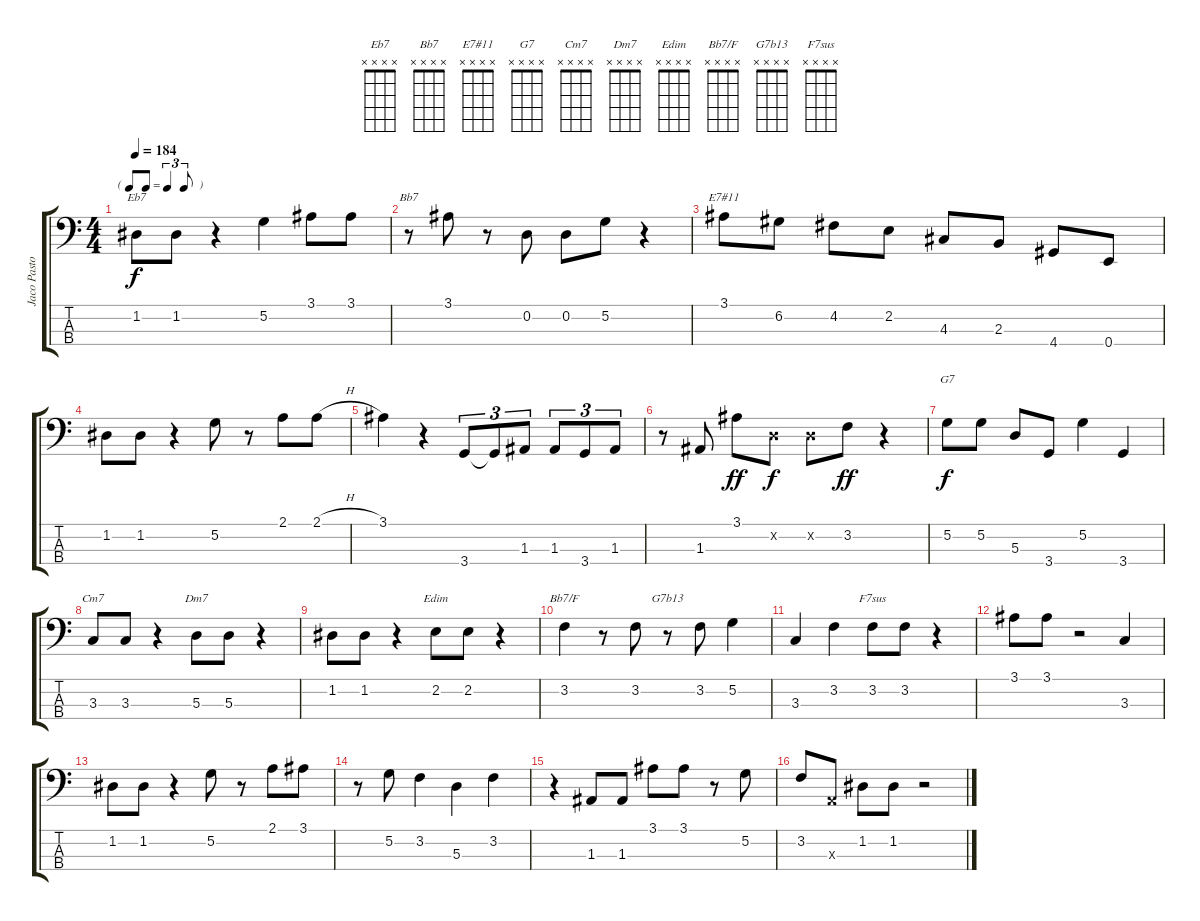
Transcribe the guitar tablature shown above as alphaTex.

\track ("Jaco Pastorius" "Jaco Pasto") {instrument fretlessbass}
\staff {score tabs}
\tuning (G2 D2 A1 E1) {hide}
\chord ("Eb7" x x x x) {firstfret 0}
\chord ("Bb7" x x x x) {firstfret 0}
\chord ("E7#11" x x x x) {firstfret 0}
\chord ("G7" x x x x) {firstfret 0}
\chord ("Cm7" x x x x) {firstfret 0}
\chord ("Dm7" x x x x) {firstfret 0}
\chord ("Edim" x x x x) {firstfret 0}
\chord ("Bb7/F" x x x x) {firstfret 0}
\chord ("G7b13" x x x x) {firstfret 0}
\chord ("F7sus" x x x x) {firstfret 0}
\ts (4 4)
\tf triplet8th
\tempo 184
\clef f4
\ks c
1.2.8{ch "Eb7" dy f} 1.2.8 r.4 5.2.4 3.1.8 3.1.8 |
r.8{ch "Bb7"} 3.1.8 r.8 0.2.8 0.2.8 5.2.8 r.4 |
3.1.8{ch "E7#11"} 6.2.8 4.2.8 2.2.8 4.3.8 2.3.8 4.4.8 0.4.8 |
1.2.8 1.2.8 r.4 5.2.8 r.8 2.1.8 2.1{h}.8 |
3.1.4 r.4 3.4.8{tu (3 2)} 3.4{t}.8{tu (3 2)} 1.3.8{tu (3 2)} 1.3.8{tu (3 2)} 3.4.8{tu (3 2)} 1.3.8{tu (3 2)} |
r.8 1.3.8 3.1.8{dy ff} 0.2{x}.8{dy f} 0.2{x}.8 3.2.8{dy ff} r.4 |
5.2.8{ch "G7" dy f} 5.2.8 5.3.8 3.4.8 5.2.4 3.4.4 |
3.3.8{ch "Cm7"} 3.3.8 r.4 5.3.8{ch "Dm7"} 5.3.8 r.4 |
1.2.8 1.2.8 r.4 2.2.8{ch "Edim"} 2.2.8 r.4 |
3.2.4{ch "Bb7/F"} r.8 3.2.8 r.8{ch "G7b13"} 3.2.8 5.2.4 |
3.3.4 3.2.4 3.2.8{ch "F7sus"} 3.2.8 r.4 |
3.1.8 3.1.8 r.2 3.3.4 |
1.2.8 1.2.8 r.4 5.2.8 r.8 2.1.8 3.1.8 |
r.8 5.2.8 3.2.4 5.3.4 3.2.4 |
r.4 1.3.8 1.3.8 3.1.8 3.1.8 r.8 5.2.8 |
3.2.8 0.3{x}.8 1.2.8 1.2.8 r.2
